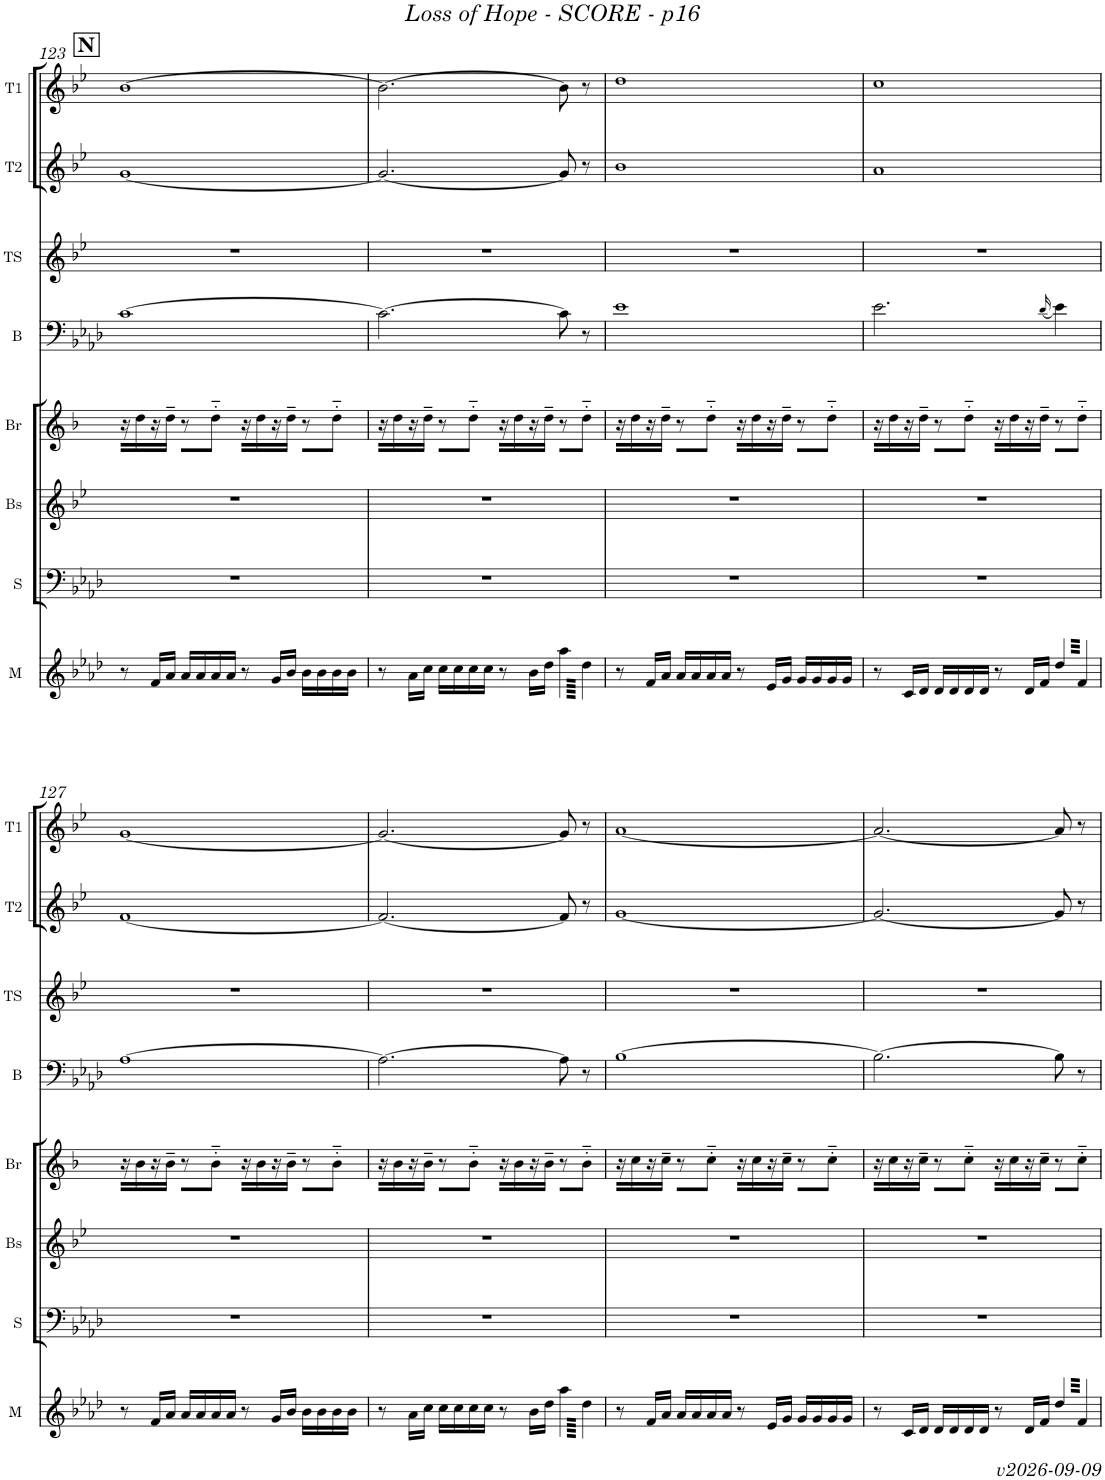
**kern	**kern	**kern	**kern	**kern	**kern	**kern	**kern
*part8	*part7	*part6	*part5	*part4	*part3	*part2	*part1
*staff8	*staff7	*staff6	*staff5	*staff4	*staff3	*staff2	*staff1
*I"Marimba	*I"Sousa	*I"Bass Sax	*I"Bari Sax	*I"Trombone	*I"Tenor Sax	*I"Trumpet 2	*I"Trumpet 1
*I'M	*I'S	*I'Bs	*I'Br	*	*I'TS	*I'T2	*I'T1
!!LO:PB:g=z
*clefG2	*clefF4	*clefG2	*clefG2	*clefF4	*clefG2	*clefG2	*clefG2
*	*	*Trd15c26	*Trd12c21	*	*Trd8c14	*Trd1c2	*Trd1c2
*k[b-e-a-d-]	*k[b-e-a-d-]	*k[b-e-]	*k[b-]	*k[b-e-a-d-]	*k[b-e-]	*k[b-e-]	*k[b-e-]
*M4/4	*M4/4	*M4/4	*M4/4	*M4/4	*M4/4	*M4/4	*M4/4
!!LO:REH:place=s1:a:B:cj:fs=14:t=N
=123	=123	=123	=123	=123	=123	=123	=123
8r	1r	1r	16r	[1c	1r	[1g	[1b-
.	.	.	16dd\	.	.	.	.
16f/LL	.	.	16r	.	.	.	.
16a-/JJ	.	.	16dd~\JJ	.	.	.	.
16a-/LL	.	.	8r	.	.	.	.
16a-/	.	.	.	.	.	.	.
16a-/	.	.	8dd'~\J	.	.	.	.
16a-/JJ	.	.	.	.	.	.	.
8r	.	.	16r	.	.	.	.
.	.	.	16dd\	.	.	.	.
16g/LL	.	.	16r	.	.	.	.
16b-/JJ	.	.	16dd~\JJ	.	.	.	.
16b-\LL	.	.	8r	.	.	.	.
16b-\	.	.	.	.	.	.	.
16b-\	.	.	8dd'~\J	.	.	.	.
16b-\JJ	.	.	.	.	.	.	.
=124	=124	=124	=124	=124	=124	=124	=124
8r	1r	1r	16r	2.c\_	1r	2.g/_	2.b-\_
.	.	.	16dd\	.	.	.	.
16a-\LL	.	.	16r	.	.	.	.
16cc\JJ	.	.	16dd~\JJ	.	.	.	.
16cc\LL	.	.	8r	.	.	.	.
16cc\	.	.	.	.	.	.	.
16cc\	.	.	8dd'~\J	.	.	.	.
16cc\JJ	.	.	.	.	.	.	.
8r	.	.	16r	.	.	.	.
.	.	.	16dd\	.	.	.	.
16b-\LL	.	.	16r	.	.	.	.
16dd-\JJ	.	.	16dd~\JJ	.	.	.	.
*tremolo	*	*	*	*	*	*	*
128aa-\LLLLL	.	.	8r	8c\]	.	8g/]	8b-\]
128dd-\	.	.	.	.	.	.	.
128aa-\	.	.	.	.	.	.	.
128dd-\	.	.	.	.	.	.	.
128aa-\	.	.	.	.	.	.	.
128dd-\	.	.	.	.	.	.	.
128aa-\	.	.	.	.	.	.	.
128dd-\	.	.	.	.	.	.	.
128aa-\	.	.	.	.	.	.	.
128dd-\	.	.	.	.	.	.	.
128aa-\	.	.	.	.	.	.	.
128dd-\	.	.	.	.	.	.	.
128aa-\	.	.	.	.	.	.	.
128dd-\	.	.	.	.	.	.	.
128aa-\	.	.	.	.	.	.	.
128dd-\	.	.	.	.	.	.	.
128aa-\	.	.	8dd'~\J	8r	.	8r	8r
128dd-\	.	.	.	.	.	.	.
128aa-\	.	.	.	.	.	.	.
128dd-\	.	.	.	.	.	.	.
128aa-\	.	.	.	.	.	.	.
128dd-\	.	.	.	.	.	.	.
128aa-\	.	.	.	.	.	.	.
128dd-\	.	.	.	.	.	.	.
128aa-\	.	.	.	.	.	.	.
128dd-\	.	.	.	.	.	.	.
128aa-\	.	.	.	.	.	.	.
128dd-\	.	.	.	.	.	.	.
128aa-\	.	.	.	.	.	.	.
128dd-\	.	.	.	.	.	.	.
128aa-\	.	.	.	.	.	.	.
128dd-\JJJJJ	.	.	.	.	.	.	.
*Xtremolo	*	*	*	*	*	*	*
=125	=125	=125	=125	=125	=125	=125	=125
8r	1r	1r	16r	1e-	1r	1b-	1dd
.	.	.	.	.	.	.	.
.	.	.	.	.	.	.	.
.	.	.	.	.	.	.	.
.	.	.	.	.	.	.	.
.	.	.	.	.	.	.	.
.	.	.	.	.	.	.	.
.	.	.	.	.	.	.	.
.	.	.	16dd\	.	.	.	.
.	.	.	.	.	.	.	.
.	.	.	.	.	.	.	.
.	.	.	.	.	.	.	.
.	.	.	.	.	.	.	.
.	.	.	.	.	.	.	.
.	.	.	.	.	.	.	.
.	.	.	.	.	.	.	.
16f/LL	.	.	16r	.	.	.	.
16a-/JJ	.	.	16dd~\JJ	.	.	.	.
16a-/LL	.	.	8r	.	.	.	.
16a-/	.	.	.	.	.	.	.
16a-/	.	.	8dd'~\J	.	.	.	.
16a-/JJ	.	.	.	.	.	.	.
8r	.	.	16r	.	.	.	.
.	.	.	16dd\	.	.	.	.
16e-/LL	.	.	16r	.	.	.	.
16g/JJ	.	.	16dd~\JJ	.	.	.	.
16g/LL	.	.	8r	.	.	.	.
16g/	.	.	.	.	.	.	.
16g/	.	.	8dd'~\J	.	.	.	.
16g/JJ	.	.	.	.	.	.	.
=126	=126	=126	=126	=126	=126	=126	=126
8r	1r	1r	16r	2.e-\	1r	1a	1cc
.	.	.	16dd\	.	.	.	.
16c/LL	.	.	16r	.	.	.	.
16d-/JJ	.	.	16dd~\JJ	.	.	.	.
16d-/LL	.	.	8r	.	.	.	.
16d-/	.	.	.	.	.	.	.
16d-/	.	.	8dd'~\J	.	.	.	.
16d-/JJ	.	.	.	.	.	.	.
8r	.	.	16r	.	.	.	.
.	.	.	16dd\	.	.	.	.
16d-/LL	.	.	16r	.	.	.	.
16f/JJ	.	.	16dd~\JJ	.	.	.	.
.	.	.	.	(16qd-/	.	.	.
*tremolo	*	*	*	*	*	*	*
64dd-/LLLL	.	.	8r	4e-\)	.	.	.
64f/	.	.	.	.	.	.	.
64dd-/	.	.	.	.	.	.	.
64f/	.	.	.	.	.	.	.
64dd-/	.	.	.	.	.	.	.
64f/	.	.	.	.	.	.	.
64dd-/	.	.	.	.	.	.	.
64f/	.	.	.	.	.	.	.
64dd-/	.	.	8dd'~\J	.	.	.	.
64f/	.	.	.	.	.	.	.
64dd-/	.	.	.	.	.	.	.
64f/	.	.	.	.	.	.	.
64dd-/	.	.	.	.	.	.	.
64f/	.	.	.	.	.	.	.
64dd-/	.	.	.	.	.	.	.
64f/JJJJ	.	.	.	.	.	.	.
*Xtremolo	*	*	*	*	*	*	*
!!LO:LB:g=z
=127	=127	=127	=127	=127	=127	=127	=127
8r	1r	1r	16r	[1A-	1r	[1f	[1g
.	.	.	.	.	.	.	.
.	.	.	.	.	.	.	.
.	.	.	.	.	.	.	.
.	.	.	16b-\	.	.	.	.
.	.	.	.	.	.	.	.
.	.	.	.	.	.	.	.
.	.	.	.	.	.	.	.
16f/LL	.	.	16r	.	.	.	.
16a-/JJ	.	.	16b-~\JJ	.	.	.	.
16a-/LL	.	.	8r	.	.	.	.
16a-/	.	.	.	.	.	.	.
16a-/	.	.	8b-'~\J	.	.	.	.
16a-/JJ	.	.	.	.	.	.	.
8r	.	.	16r	.	.	.	.
.	.	.	16b-\	.	.	.	.
16g/LL	.	.	16r	.	.	.	.
16b-/JJ	.	.	16b-~\JJ	.	.	.	.
16b-\LL	.	.	8r	.	.	.	.
16b-\	.	.	.	.	.	.	.
16b-\	.	.	8b-'~\J	.	.	.	.
16b-\JJ	.	.	.	.	.	.	.
=128	=128	=128	=128	=128	=128	=128	=128
8r	1r	1r	16r	2.A-\_	1r	2.f/_	2.g/_
.	.	.	16b-\	.	.	.	.
16a-\LL	.	.	16r	.	.	.	.
16cc\JJ	.	.	16b-~\JJ	.	.	.	.
16cc\LL	.	.	8r	.	.	.	.
16cc\	.	.	.	.	.	.	.
16cc\	.	.	8b-'~\J	.	.	.	.
16cc\JJ	.	.	.	.	.	.	.
8r	.	.	16r	.	.	.	.
.	.	.	16b-\	.	.	.	.
16b-\LL	.	.	16r	.	.	.	.
16dd-\JJ	.	.	16b-~\JJ	.	.	.	.
*tremolo	*	*	*	*	*	*	*
128aa-\LLLLL	.	.	8r	8A-\]	.	8f/]	8g/]
128dd-\	.	.	.	.	.	.	.
128aa-\	.	.	.	.	.	.	.
128dd-\	.	.	.	.	.	.	.
128aa-\	.	.	.	.	.	.	.
128dd-\	.	.	.	.	.	.	.
128aa-\	.	.	.	.	.	.	.
128dd-\	.	.	.	.	.	.	.
128aa-\	.	.	.	.	.	.	.
128dd-\	.	.	.	.	.	.	.
128aa-\	.	.	.	.	.	.	.
128dd-\	.	.	.	.	.	.	.
128aa-\	.	.	.	.	.	.	.
128dd-\	.	.	.	.	.	.	.
128aa-\	.	.	.	.	.	.	.
128dd-\	.	.	.	.	.	.	.
128aa-\	.	.	8b-'~\J	8r	.	8r	8r
128dd-\	.	.	.	.	.	.	.
128aa-\	.	.	.	.	.	.	.
128dd-\	.	.	.	.	.	.	.
128aa-\	.	.	.	.	.	.	.
128dd-\	.	.	.	.	.	.	.
128aa-\	.	.	.	.	.	.	.
128dd-\	.	.	.	.	.	.	.
128aa-\	.	.	.	.	.	.	.
128dd-\	.	.	.	.	.	.	.
128aa-\	.	.	.	.	.	.	.
128dd-\	.	.	.	.	.	.	.
128aa-\	.	.	.	.	.	.	.
128dd-\	.	.	.	.	.	.	.
128aa-\	.	.	.	.	.	.	.
128dd-\JJJJJ	.	.	.	.	.	.	.
*Xtremolo	*	*	*	*	*	*	*
=129	=129	=129	=129	=129	=129	=129	=129
8r	1r	1r	16r	[1B-	1r	[1g	[1a
.	.	.	.	.	.	.	.
.	.	.	.	.	.	.	.
.	.	.	.	.	.	.	.
.	.	.	.	.	.	.	.
.	.	.	.	.	.	.	.
.	.	.	.	.	.	.	.
.	.	.	.	.	.	.	.
.	.	.	16cc\	.	.	.	.
.	.	.	.	.	.	.	.
.	.	.	.	.	.	.	.
.	.	.	.	.	.	.	.
.	.	.	.	.	.	.	.
.	.	.	.	.	.	.	.
.	.	.	.	.	.	.	.
.	.	.	.	.	.	.	.
16f/LL	.	.	16r	.	.	.	.
16a-/JJ	.	.	16cc~\JJ	.	.	.	.
16a-/LL	.	.	8r	.	.	.	.
16a-/	.	.	.	.	.	.	.
16a-/	.	.	8cc'~\J	.	.	.	.
16a-/JJ	.	.	.	.	.	.	.
8r	.	.	16r	.	.	.	.
.	.	.	16cc\	.	.	.	.
16e-/LL	.	.	16r	.	.	.	.
16g/JJ	.	.	16cc~\JJ	.	.	.	.
16g/LL	.	.	8r	.	.	.	.
16g/	.	.	.	.	.	.	.
16g/	.	.	8cc'~\J	.	.	.	.
16g/JJ	.	.	.	.	.	.	.
=130	=130	=130	=130	=130	=130	=130	=130
8r	1r	1r	16r	2.B-\_	1r	2.g/_	2.a/_
.	.	.	16cc\	.	.	.	.
16c/LL	.	.	16r	.	.	.	.
16d-/JJ	.	.	16cc~\JJ	.	.	.	.
16d-/LL	.	.	8r	.	.	.	.
16d-/	.	.	.	.	.	.	.
16d-/	.	.	8cc'~\J	.	.	.	.
16d-/JJ	.	.	.	.	.	.	.
8r	.	.	16r	.	.	.	.
.	.	.	16cc\	.	.	.	.
16d-/LL	.	.	16r	.	.	.	.
16f/JJ	.	.	16cc~\JJ	.	.	.	.
*tremolo	*	*	*	*	*	*	*
64dd-/LLLL	.	.	8r	8B-\]	.	8g/]	8a/]
64f/	.	.	.	.	.	.	.
64dd-/	.	.	.	.	.	.	.
64f/	.	.	.	.	.	.	.
64dd-/	.	.	.	.	.	.	.
64f/	.	.	.	.	.	.	.
64dd-/	.	.	.	.	.	.	.
64f/	.	.	.	.	.	.	.
64dd-/	.	.	8cc'~\J	8r	.	8r	8r
64f/	.	.	.	.	.	.	.
64dd-/	.	.	.	.	.	.	.
64f/	.	.	.	.	.	.	.
64dd-/	.	.	.	.	.	.	.
64f/	.	.	.	.	.	.	.
64dd-/	.	.	.	.	.	.	.
64f/JJJJ	.	.	.	.	.	.	.
*Xtremolo	*	*	*	*	*	*	*
.	.	.	.	.	.	.	.
.	.	.	.	.	.	.	.
.	.	.	.	.	.	.	.
.	.	.	.	.	.	.	.
.	.	.	.	.	.	.	.
.	.	.	.	.	.	.	.
.	.	.	.	.	.	.	.
.	.	.	.	.	.	.	.
=	=	=	=	=	=	=	=
*-	*-	*-	*-	*-	*-	*-	*-
